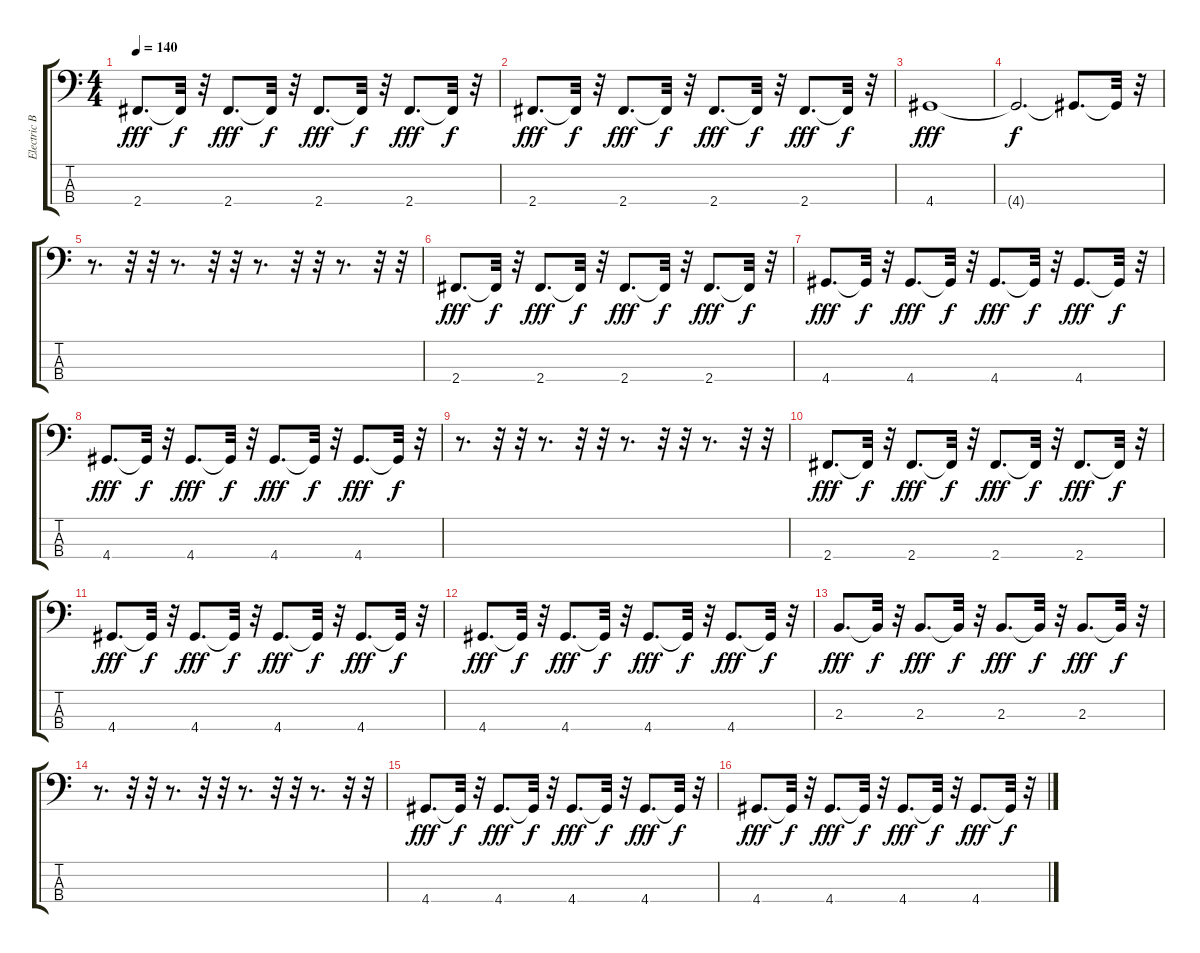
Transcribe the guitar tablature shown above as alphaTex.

\track ("Electric Bass" "Electric B") {instrument electricbassfinger}
\staff {score tabs}
\tuning (G2 D2 A1 E1) {hide}
\ts (4 4)
\tempo 140
\clef f4
\ks c
2.4.8{d dy fff} 2.4{t}.32{dy f} r.32 2.4.8{d dy fff} 2.4{t}.32{dy f} r.32 2.4.8{d dy fff} 2.4{t}.32{dy f} r.32 2.4.8{d dy fff} 2.4{t}.32{dy f} r.32 |
2.4.8{d dy fff} 2.4{t}.32{dy f} r.32 2.4.8{d dy fff} 2.4{t}.32{dy f} r.32 2.4.8{d dy fff} 2.4{t}.32{dy f} r.32 2.4.8{d dy fff} 2.4{t}.32{dy f} r.32 |
4.4.1{dy fff} |
4.4{t}.2{d dy f} 4.4{t}.8{d} 4.4{t}.32 r.32 |
r.8{d volume 13} r.32 r.32 r.8{d} r.32 r.32 r.8{d} r.32 r.32 r.8{d} r.32 r.32 |
2.4.8{d dy fff} 2.4{t}.32{dy f} r.32 2.4.8{d dy fff} 2.4{t}.32{dy f} r.32 2.4.8{d dy fff} 2.4{t}.32{dy f} r.32 2.4.8{d dy fff} 2.4{t}.32{dy f} r.32 |
4.4.8{d dy fff} 4.4{t}.32{dy f} r.32 4.4.8{d dy fff} 4.4{t}.32{dy f} r.32 4.4.8{d dy fff} 4.4{t}.32{dy f} r.32 4.4.8{d dy fff} 4.4{t}.32{dy f} r.32 |
4.4.8{d dy fff} 4.4{t}.32{dy f} r.32 4.4.8{d dy fff} 4.4{t}.32{dy f} r.32 4.4.8{d dy fff} 4.4{t}.32{dy f} r.32 4.4.8{d dy fff} 4.4{t}.32{dy f} r.32 |
r.8{d} r.32 r.32 r.8{d} r.32 r.32 r.8{d} r.32 r.32 r.8{d} r.32 r.32 |
2.4.8{d dy fff} 2.4{t}.32{dy f} r.32 2.4.8{d dy fff} 2.4{t}.32{dy f} r.32 2.4.8{d dy fff} 2.4{t}.32{dy f} r.32 2.4.8{d dy fff} 2.4{t}.32{dy f} r.32 |
4.4.8{d dy fff} 4.4{t}.32{dy f} r.32 4.4.8{d dy fff} 4.4{t}.32{dy f} r.32 4.4.8{d dy fff} 4.4{t}.32{dy f} r.32 4.4.8{d dy fff} 4.4{t}.32{dy f} r.32 |
4.4.8{d dy fff} 4.4{t}.32{dy f} r.32 4.4.8{d dy fff} 4.4{t}.32{dy f} r.32 4.4.8{d dy fff} 4.4{t}.32{dy f} r.32 4.4.8{d dy fff} 4.4{t}.32{dy f} r.32 |
2.3.8{d dy fff} 2.3{t}.32{dy f} r.32 2.3.8{d dy fff} 2.3{t}.32{dy f} r.32 2.3.8{d dy fff} 2.3{t}.32{dy f} r.32 2.3.8{d dy fff} 2.3{t}.32{dy f} r.32 |
r.8{d} r.32 r.32 r.8{d} r.32 r.32 r.8{d} r.32 r.32 r.8{d} r.32 r.32 |
4.4.8{d dy fff} 4.4{t}.32{dy f} r.32 4.4.8{d dy fff} 4.4{t}.32{dy f} r.32 4.4.8{d dy fff} 4.4{t}.32{dy f} r.32 4.4.8{d dy fff} 4.4{t}.32{dy f} r.32 |
4.4.8{d dy fff} 4.4{t}.32{dy f} r.32 4.4.8{d dy fff} 4.4{t}.32{dy f} r.32 4.4.8{d dy fff} 4.4{t}.32{dy f} r.32 4.4.8{d dy fff} 4.4{t}.32{dy f} r.32
